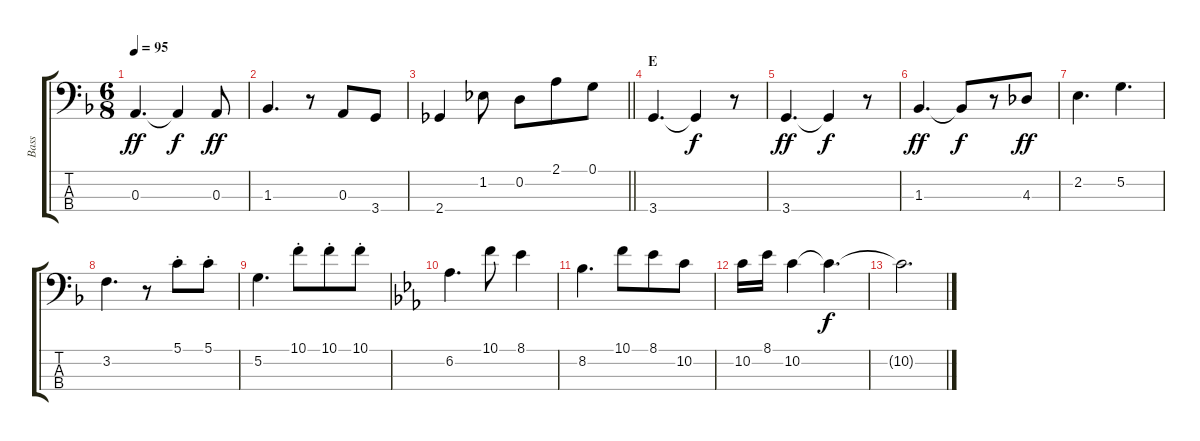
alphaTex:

\track ("Bass" "Bass") {instrument electricbassfinger}
\staff {score tabs}
\tuning (G2 D2 A1 E1) {hide}
\ts (6 8)
\tempo 95
\clef f4
\ks f
0.3.4{d dy ff} 0.3{t}.4{dy f} 0.3.8{dy ff} |
1.3.4{d} r.8 0.3.8 3.4.8 |
\barLineRight lightlight
2.4.4 1.2.8 0.2.8 2.1.8 0.1.8 |
\section ("" "E")
3.4.4{d} 3.4{t}.4{dy f} r.8 |
3.4.4{d dy ff} 3.4{t}.4{dy f} r.8 |
1.3.4{d dy ff} 1.3{t}.8{dy f} r.8 4.3.8{dy ff} |
2.2.4{d} 5.2.4{d} |
3.2.4{d} r.8 5.1{st}.8 5.1{st}.8 |
5.2.4{d} 10.1{st}.8 10.1{st}.8 10.1{st}.8 |
\ks eb
6.2.4{d} 10.1.8 8.1.4 |
8.2.4{d} 10.1.8 8.1.8 10.2.8 |
10.2.16 8.1.16 10.2.4 10.2{t}.4{d dy f} |
10.2{t}.2{d}
